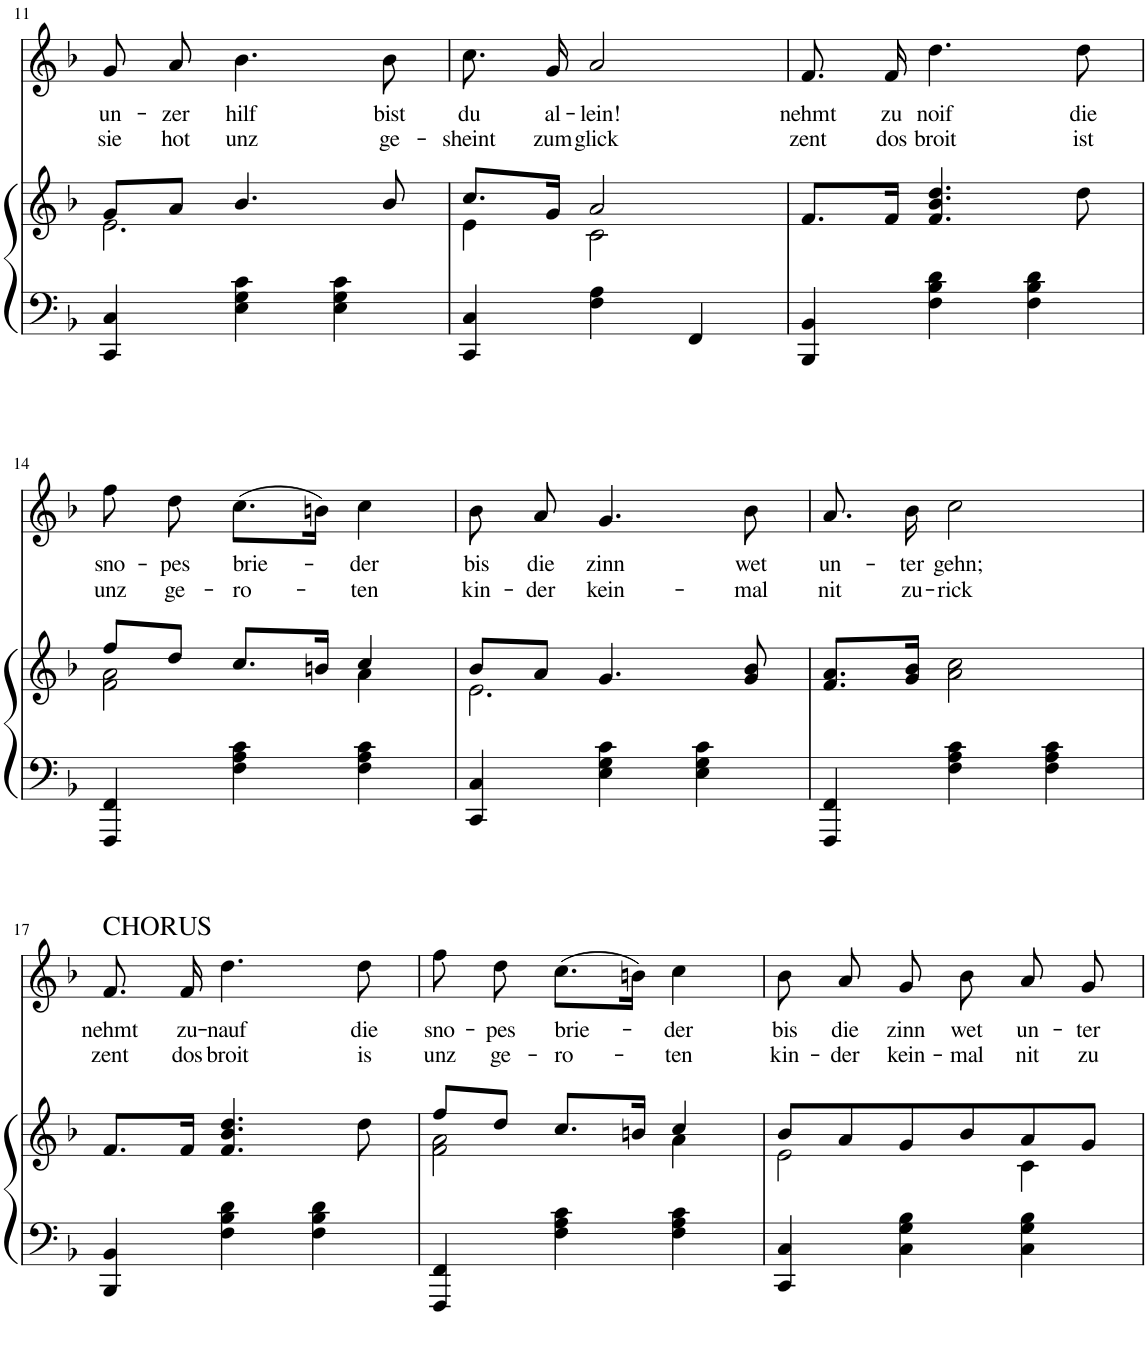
**kern	**kern	**kern	**text	**text
*part2	*part2	*part1	*part1	*part1
*staff3	*staff2	*staff1	*staff1	*staff1
*I"Klavier	*	*I"Piano	*	*
*	*	*I'Pno	*	*
!!LO:PB:g=z
*clefF4	*clefG2	*clefG2	*	*
*k[b-]	*k[b-]	*k[b-]	*	*
*M3/4	*M3/4	*M3/4	*	*
=11	=11	=11	=11	=11
*	*^	*	*	*
!	!	!	!	!LO:LY:b	!LO:LY:b
4CC/ 4C/	8g/L	2.e\	8g/	un-	sie
!	!	!	!	!LO:LY:b	!LO:LY:b
.	8a/J	.	8a/	-zer	hot
!	!	!	!	!LO:LY:b	!LO:LY:b
4E\ 4G\ 4c\	4.b-/	.	4.b-\	hilf	unz
4E\ 4G\ 4c\	.	.	.	.	.
!	!	!	!	!LO:LY:b	!LO:LY:b
.	8b-/	.	8b-\	bist	ge-
=12	=12	=12	=12	=12	=12
!	!	!	!	!LO:LY:b	!LO:LY:b
4CC/ 4C/	8.cc/L	4e\	8.cc\	du	-sheint
!	!	!	!	!LO:LY:b	!LO:LY:b
.	16g/Jk	.	16g/	al-	zum
!	!	!	!	!LO:LY:b	!LO:LY:b
4F\ 4A\	2a/	2c\	2a/	-lein!	glick
4FF/	.	.	.	.	.
*	*v	*v	*	*	*
=13	=13	=13	=13	=13
!	!	!	!LO:LY:b	!LO:LY:b
4BBB-/ 4BB-/	8.f/L	8.f/	nehmt	zent
!	!	!	!LO:LY:b	!LO:LY:b
.	16f/Jk	16f/	zu	dos
!	!	!	!LO:LY:b	!LO:LY:b
4F\ 4B-\ 4d\	4.f/ 4.b-/ 4.dd/	4.dd\	noif	broit
4F\ 4B-\ 4d\	.	.	.	.
!	!	!	!LO:LY:b	!LO:LY:b
.	8dd\	8dd\	die	ist
!!LO:LB:g=z
=14	=14	=14	=14	=14
*	*^	*	*	*
!	!	!	!	!LO:LY:b	!LO:LY:b
4FFF/ 4FF/	8ff/L	2f\ 2a\	8ff\	sno-	unz
!	!	!	!	!LO:LY:b	!LO:LY:b
.	8dd/J	.	8dd\	-pes	ge-
!	!	!	!	!LO:LY:b	!LO:LY:b
4F\ 4A\ 4c\	8.cc/L	.	(8.cc\L	brie-	-ro-
.	16bn/Jk	.	16bn\Jk)	.	.
!	!	!	!	!LO:LY:b	!LO:LY:b
4F\ 4A\ 4c\	4cc/	4a\	4cc\	-der	-ten
=15	=15	=15	=15	=15	=15
!	!	!	!	!LO:LY:b	!LO:LY:b
4CC/ 4C/	8b-/L	2.e\	8b-\	bis	kin-
!	!	!	!	!LO:LY:b	!LO:LY:b
.	8a/J	.	8a/	die	-der
!	!	!	!	!LO:LY:b	!LO:LY:b
4E\ 4G\ 4c\	4.g/	.	4.g/	zinn	kein-
4E\ 4G\ 4c\	.	.	.	.	.
!	!	!	!	!LO:LY:b	!LO:LY:b
.	8g/ 8b-/	.	8b-\	wet	-mal
*	*v	*v	*	*	*
=16	=16	=16	=16	=16
!	!	!	!LO:LY:b	!LO:LY:b
4FFF/ 4FF/	8.f/ 8.a/L	8.a/	un-	nit
!	!	!	!LO:LY:b	!LO:LY:b
.	16g/ 16b-/Jk	16b-\	-ter	zu-
!	!	!	!LO:LY:b	!LO:LY:b
4F\ 4A\ 4c\	2a\ 2cc\	2cc\	gehn;	-rick
4F\ 4A\ 4c\	.	.	.	.
!!LO:LB:g=z
=17	=17	=17	=17	=17
!	!	!LO:TX:a:t=CHORUS	!	!
!	!	!	!LO:LY:b	!LO:LY:b
4BBB-/ 4BB-/	8.f/L	8.f/	nehmt	zent
!	!	!	!LO:LY:b	!LO:LY:b
.	16f/Jk	16f/	zu-	dos
!	!	!	!LO:LY:b	!LO:LY:b
4F\ 4B-\ 4d\	4.f/ 4.b-/ 4.dd/	4.dd\	-nauf	broit
4F\ 4B-\ 4d\	.	.	.	.
!	!	!	!LO:LY:b	!LO:LY:b
.	8dd\	8dd\	die	is
=18	=18	=18	=18	=18
*	*^	*	*	*
!	!	!	!	!LO:LY:b	!LO:LY:b
4FFF/ 4FF/	8ff/L	2f\ 2a\	8ff\	sno-	unz
!	!	!	!	!LO:LY:b	!LO:LY:b
.	8dd/J	.	8dd\	-pes	ge-
!	!	!	!	!LO:LY:b	!LO:LY:b
4F\ 4A\ 4c\	8.cc/L	.	(8.cc\L	brie-	-ro-
.	16bn/Jk	.	16bn\Jk)	.	.
!	!	!	!	!LO:LY:b	!LO:LY:b
4F\ 4A\ 4c\	4cc/	4a\	4cc\	-der	-ten
=19	=19	=19	=19	=19	=19
!	!	!	!	!LO:LY:b	!LO:LY:b
4CC/ 4C/	8b-/L	2e\	8b-\	bis	kin-
!	!	!	!	!LO:LY:b	!LO:LY:b
.	8a/	.	8a/	die	-der
!	!	!	!	!LO:LY:b	!LO:LY:b
4C\ 4G\ 4B-\	8g/	.	8g/	zinn	kein-
!	!	!	!	!LO:LY:b	!LO:LY:b
.	8b-/	.	8b-\	wet	-mal
!	!	!	!	!LO:LY:b	!LO:LY:b
4C\ 4G\ 4B-\	8a/	4c\	8a/	un-	nit
!	!	!	!	!LO:LY:b	!LO:LY:b
.	8g/J	.	8g/	-ter	zu
*	*v	*v	*	*	*
=	=	=	=	=
*-	*-	*-	*-	*-
